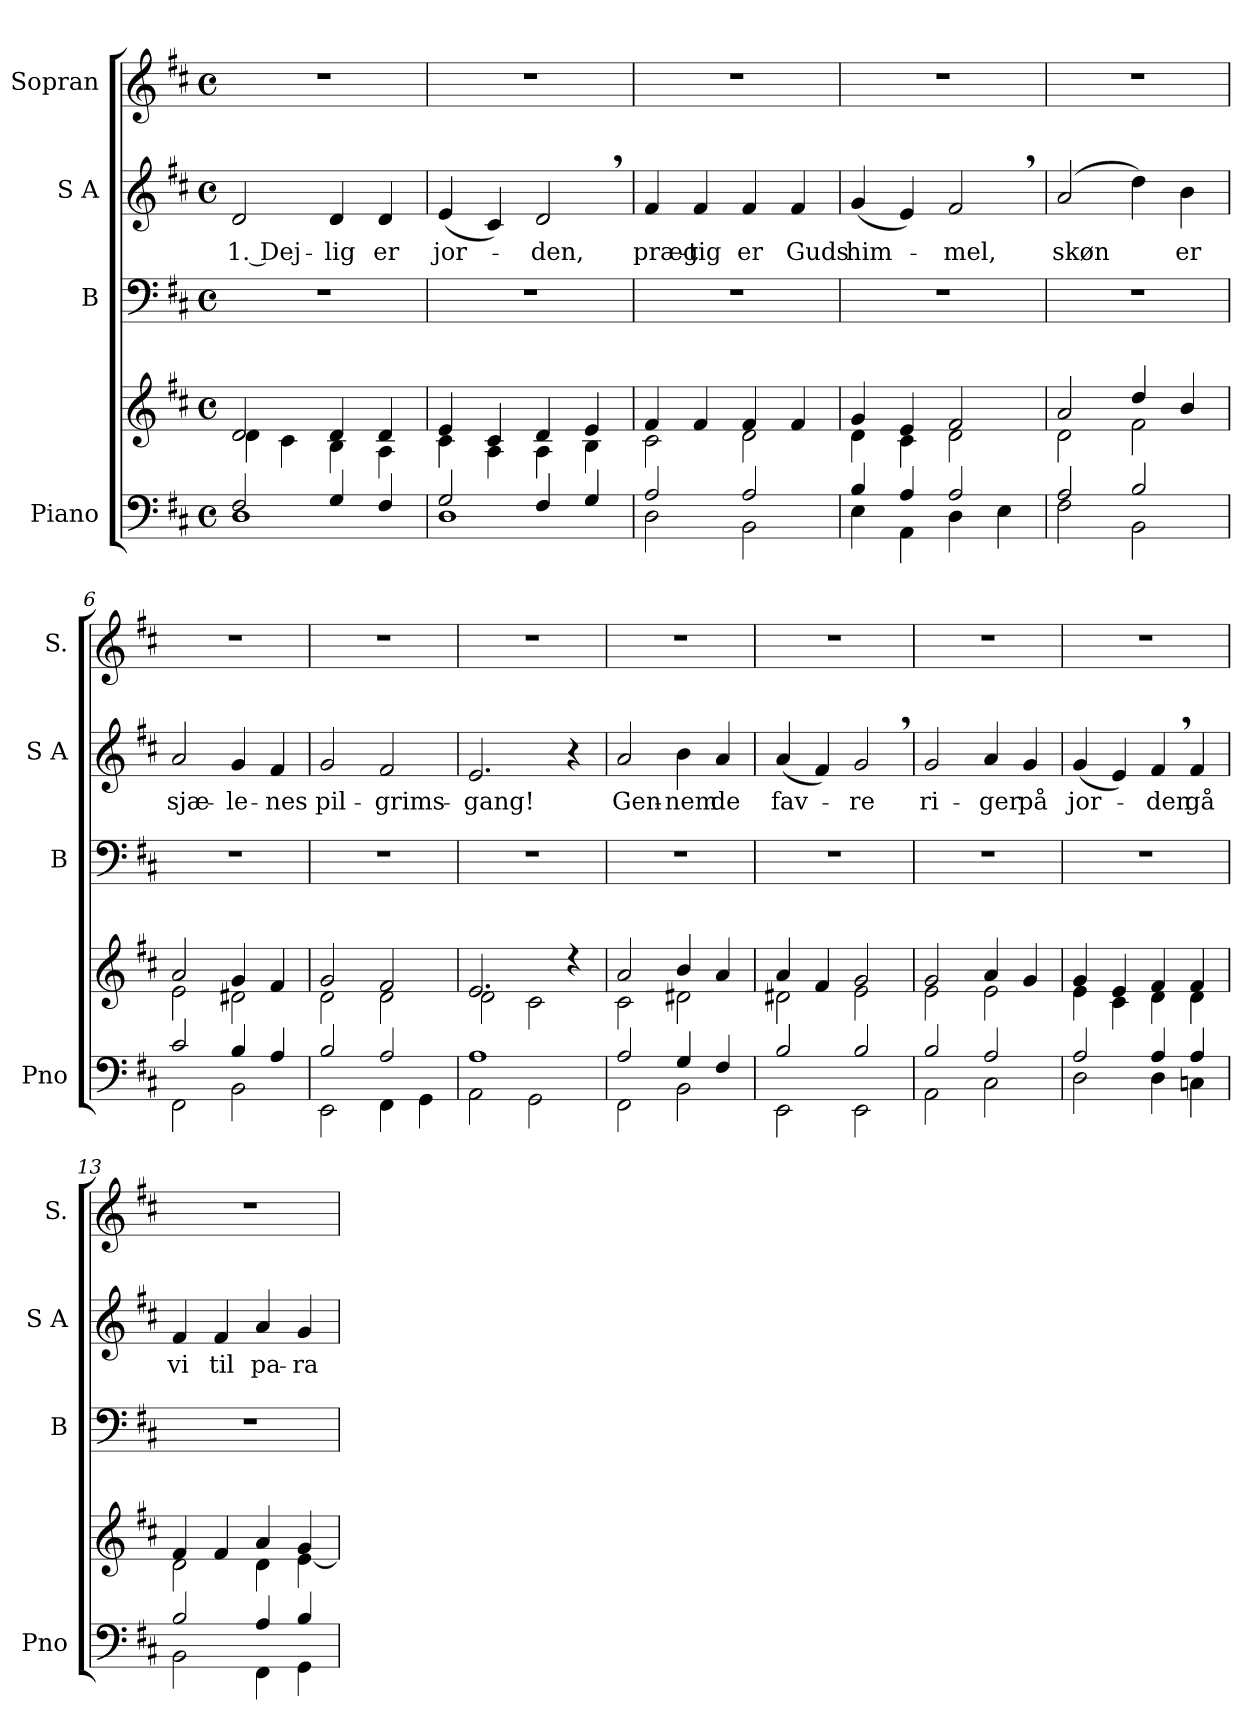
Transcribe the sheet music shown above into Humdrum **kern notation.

**kern	**kern	**kern	**kern	**text	**kern
*part4	*part4	*part3	*part2	*part2	*part1
*staff5	*staff4	*staff3	*staff2	*staff2	*staff1
*I"Piano	*	*I"B	*I"S A	*	*I"Sopran
*I'Pno	*	*I'B	*I'S A	*	*I'S.
*	*	*stria5	*	*	*
*clefF4	*clefG2	*clefF4	*clefG2	*	*clefG2
*k[f#c#]	*k[f#c#]	*k[f#c#]	*k[f#c#]	*	*k[f#c#]
*M4/4	*M4/4	*M4/4	*M4/4	*	*M4/4
*met(c)	*met(c)	*met(c)	*met(c)	*	*met(c)
=1	=1	=1	=1	=1	=1
*^	*^	*	*	*	*
!	!	!	!	!	!	!LO:LY:b	!
2F#/	1D	2d/	4d\	1r	2d/	1. Dej-	1r
.	.	.	4c#\	.	.	.	.
!	!	!	!	!	!	!LO:LY:b	!
4G/	.	4d/	4B\	.	4d/	-lig	.
!	!	!	!	!	!	!LO:LY:b	!
4F#/	.	4d/	4A\	.	4d/	er	.
=2	=2	=2	=2	=2	=2	=2	=2
!	!	!	!	!	!	!LO:LY:b	!
2G/	1D	4e/	4c#\	1r	(4e/	jor-	1r
.	.	4c#/	4A\	.	4c#/)	.	.
!	!	!	!	!	!	!LO:LY:b	!
4F#/	.	4d/	4A\	.	2d,/	-den,	.
4G/	.	4e/	4B\	.	.	.	.
=3	=3	=3	=3	=3	=3	=3	=3
!	!	!	!	!	!	!LO:LY:b	!
2A/	2D\	4f#/	2c#\	1r	4f#/	præg-	1r
!	!	!	!	!	!	!LO:LY:b	!
.	.	4f#/	.	.	4f#/	-tig	.
!	!	!	!	!	!	!LO:LY:b	!
2A/	2BB\	4f#/	2d\	.	4f#/	er	.
!	!	!	!	!	!	!LO:LY:b	!
.	.	4f#/	.	.	4f#/	Guds	.
=4	=4	=4	=4	=4	=4	=4	=4
!	!	!	!	!	!	!LO:LY:b	!
4B/	4E\	4g/	4d\	1r	(4g/	him-	1r
4A/	4AA\	4e/	4c#\	.	4e/)	.	.
!	!	!	!	!	!	!LO:LY:b	!
2A/	4D\	2f#/	2d\	.	2f#,/	-mel,	.
.	4E\	.	.	.	.	.	.
=5	=5	=5	=5	=5	=5	=5	=5
!	!	!	!	!	!	!LO:LY:b	!
2A/	2F#\	2a/	2d\	1r	(2a/	skøn	1r
2B/	2BB\	4dd/	2f#\	.	4dd\)	.	.
!	!	!	!	!	!	!LO:LY:b	!
.	.	4b/	.	.	4b\	er	.
!!LO:LB:g=z
=6	=6	=6	=6	=6	=6	=6	=6
!	!	!	!	!	!	!LO:LY:b	!
2c#/	2FF#\	2a/	2e\	1r	2a/	sjæ-	1r
!	!	!	!	!	!	!LO:LY:b	!
4B/	2BB\	4g/	2d#X\	.	4g/	-le-	.
!	!	!	!	!	!	!LO:LY:b	!
4A/	.	4f#/	.	.	4f#/	-nes	.
=7	=7	=7	=7	=7	=7	=7	=7
!	!	!	!	!	!	!LO:LY:b	!
2B/	2EE\	2g/	2d\	1r	2g/	pil-	1r
!	!	!	!	!	!	!LO:LY:b	!
2A/	4FF#\	2f#/	2d\	.	2f#/	-grims-	.
.	4GG\	.	.	.	.	.	.
=8	=8	=8	=8	=8	=8	=8	=8
!	!	!	!	!	!	!LO:LY:b	!
1A	2AA\	2.e/	2d\	1r	2.e/	-gang!	1r
.	2GG\	.	2c#\	.	.	.	.
.	.	4r	.	.	4r	.	.
=9	=9	=9	=9	=9	=9	=9	=9
!	!	!	!	!	!	!LO:LY:b	!
2A/	2FF#\	2a/	2c#\	1r	2a/	Gen-	1r
!	!	!	!	!	!	!LO:LY:b	!
4G/	2BB\	4b/	2d#X\	.	4b\	-nem	.
!	!	!	!	!	!	!LO:LY:b	!
4F#/	.	4a/	.	.	4a/	de	.
=10	=10	=10	=10	=10	=10	=10	=10
!	!	!	!	!	!	!LO:LY:b	!
2B/	2EE\	4a/	2d#X\	1r	(4a/	fav-	1r
.	.	4f#/	.	.	4f#/)	.	.
!	!	!	!	!	!	!LO:LY:b	!
2B/	2EE\	2g/	2e\	.	2g,/	-re	.
=11	=11	=11	=11	=11	=11	=11	=11
!	!	!	!	!	!	!LO:LY:b	!
2B/	2AA\	2g/	2e\	1r	2g/	ri-	1r
!	!	!	!	!	!	!LO:LY:b	!
2A/	2C#\	4a/	2e\	.	4a/	-ger	.
!	!	!	!	!	!	!LO:LY:b	!
.	.	4g/	.	.	4g/	på	.
!!LO:LB:g=z
=12	=12	=12	=12	=12	=12	=12	=12
!	!	!	!	!	!	!LO:LY:b	!
2A/	2D\	4g/	4e\	1r	(4g/	jor-	1r
.	.	4e/	4c#\	.	4e/)	.	.
!	!	!	!	!	!	!LO:LY:b	!
4A/	4D\	4f#/	4d\	.	4f#,/	-den	.
!	!	!	!	!	!	!LO:LY:b	!
4A/	4Cn\	4f#/	4d\	.	4f#/	gå	.
=13	=13	=13	=13	=13	=13	=13	=13
!	!	!	!	!	!	!LO:LY:b	!
2B/	2BB\	4f#/	2d\	1r	4f#/	vi	1r
!	!	!	!	!	!	!LO:LY:b	!
.	.	4f#/	.	.	4f#/	til	.
!	!	!	!	!	!	!LO:LY:b	!
4A/	4FF#\	4a/	4d\	.	4a/	pa-	.
!	!	!	!	!	!	!LO:LY:b	!
4B/	4GG\	4g/	[4e\	.	4g/	-ra-	.
*v	*v	*	*	*	*	*	*
*	*v	*v	*	*	*	*
=	=	=	=	=	=
*-	*-	*-	*-	*-	*-
